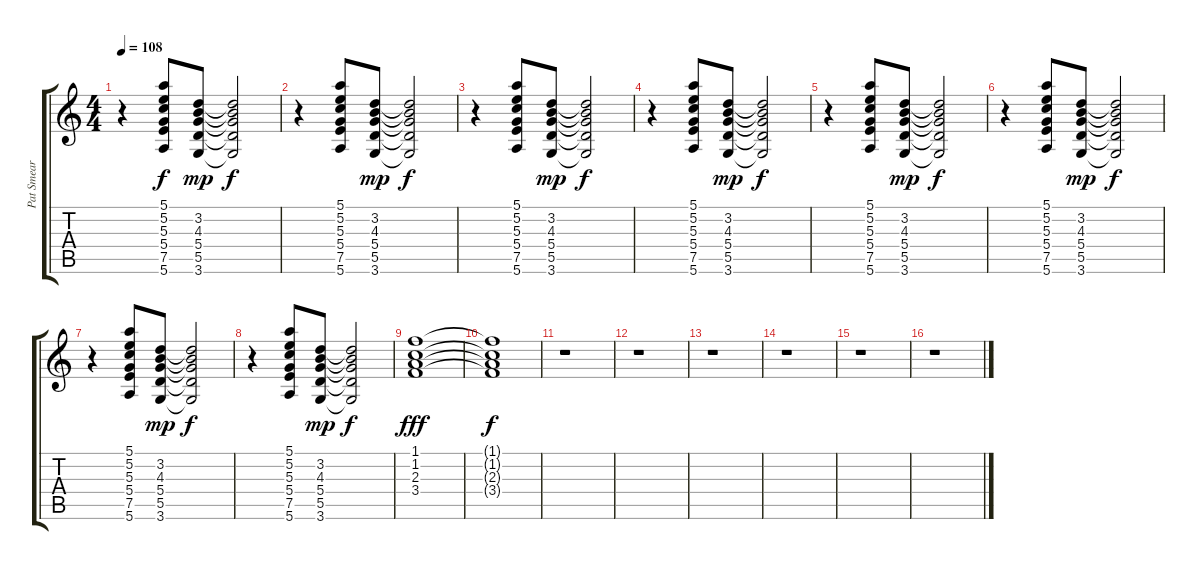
\track ("Pat Smear" "Pat Smear") {instrument electricguitarjazz}
\staff {score tabs}
\tuning (E4 B3 G3 D3 A2 E2) {hide}
\ts (4 4)
\tempo 108
\clef g2
\ks c
r.4{dy f} (5.1 5.2 5.3 5.4 7.5 5.6).8 (3.2 4.3 5.4 5.5 3.6).8{dy mp} (3.2{t} 4.3{t} 5.4{t} 5.5{t} 3.6{t}).2{dy f} |
r.4 (5.1 5.2 5.3 5.4 7.5 5.6).8 (3.2 4.3 5.4 5.5 3.6).8{dy mp} (3.2{t} 4.3{t} 5.4{t} 5.5{t} 3.6{t}).2{dy f} |
r.4 (5.1 5.2 5.3 5.4 7.5 5.6).8 (3.2 4.3 5.4 5.5 3.6).8{dy mp} (3.2{t} 4.3{t} 5.4{t} 5.5{t} 3.6{t}).2{dy f} |
r.4 (5.1 5.2 5.3 5.4 7.5 5.6).8 (3.2 4.3 5.4 5.5 3.6).8{dy mp} (3.2{t} 4.3{t} 5.4{t} 5.5{t} 3.6{t}).2{dy f} |
r.4 (5.1 5.2 5.3 5.4 7.5 5.6).8 (3.2 4.3 5.4 5.5 3.6).8{dy mp} (3.2{t} 4.3{t} 5.4{t} 5.5{t} 3.6{t}).2{dy f} |
r.4 (5.1 5.2 5.3 5.4 7.5 5.6).8 (3.2 4.3 5.4 5.5 3.6).8{dy mp} (3.2{t} 4.3{t} 5.4{t} 5.5{t} 3.6{t}).2{dy f} |
r.4 (5.1 5.2 5.3 5.4 7.5 5.6).8 (3.2 4.3 5.4 5.5 3.6).8{dy mp} (3.2{t} 4.3{t} 5.4{t} 5.5{t} 3.6{t}).2{dy f} |
r.4 (5.1 5.2 5.3 5.4 7.5 5.6).8 (3.2 4.3 5.4 5.5 3.6).8{dy mp} (3.2{t} 4.3{t} 5.4{t} 5.5{t} 3.6{t}).2{dy f} |
(1.1 1.2 2.3 3.4).1{dy fff} |
(1.1{t} 1.2{t} 2.3{t} 3.4{t}).1{dy f} |
r.1 |
r.1 |
r.1 |
r.1 |
r.1 |
r.1
